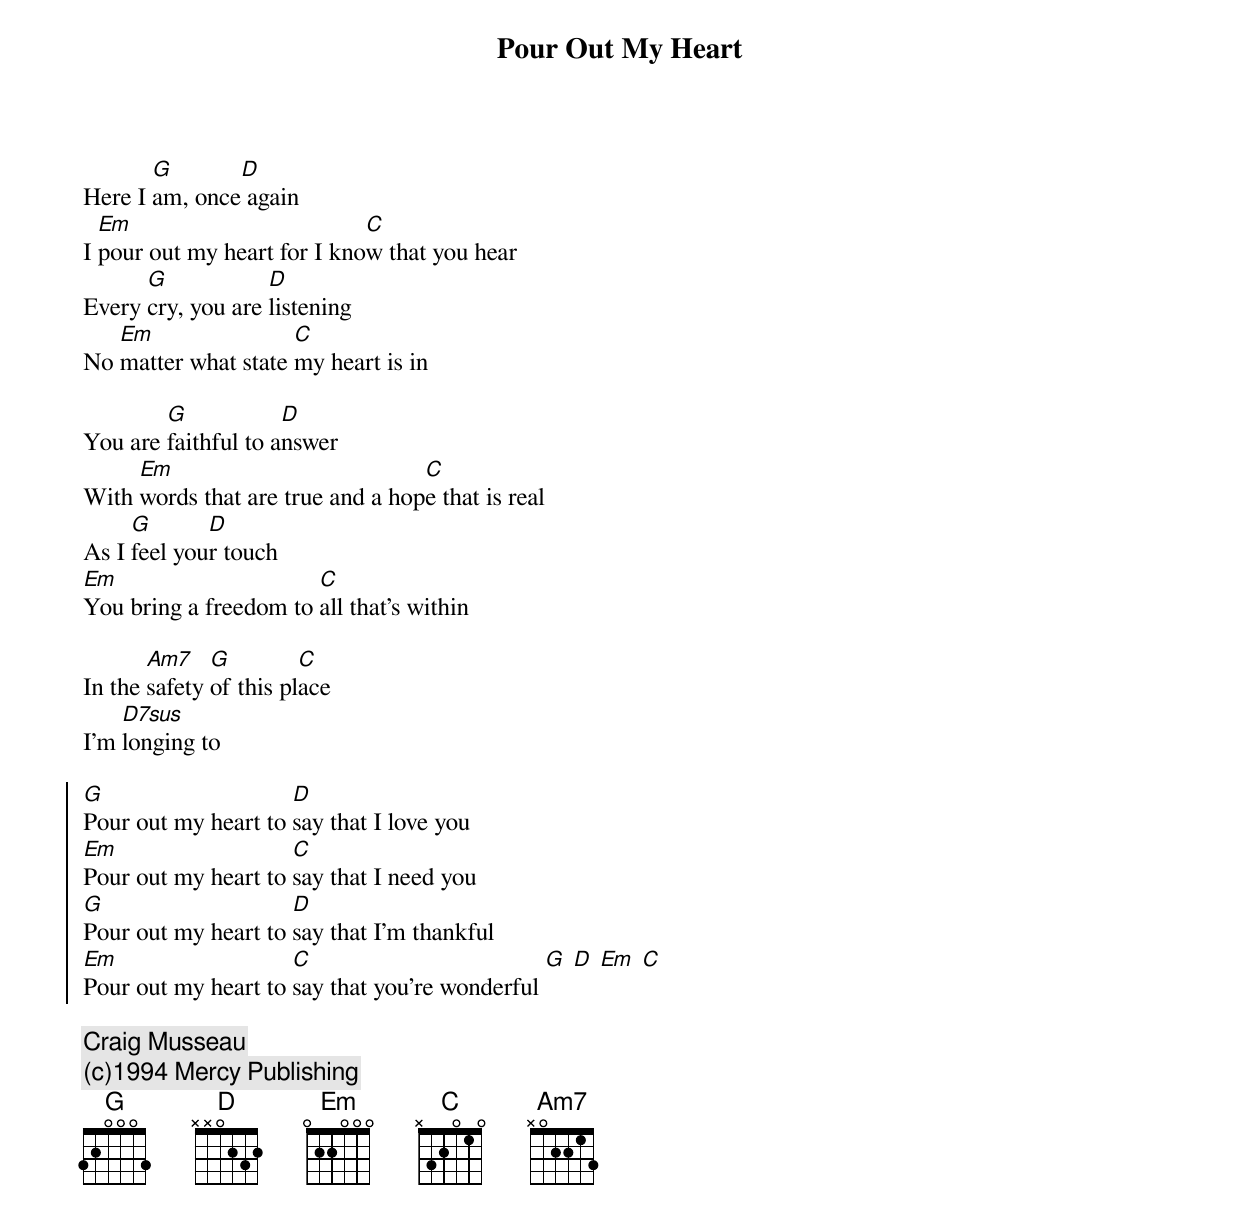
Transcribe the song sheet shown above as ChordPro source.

{t:Pour Out My Heart}
Here I [G]am, once[D] again
I [Em]pour out my heart for I kno[C]w that you hear
Every [G]cry, you are [D]listening
No [Em]matter what state [C]my heart is in

You are [G]faithful to a[D]nswer
With [Em]words that are true and a hop[C]e that is real
As I [G]feel you[D]r touch
[Em]You bring a freedom to [C]all that's within

In the [Am7]safety [G]of this pl[C]ace
I'm [D7sus]longing to

{soc}
[G]Pour out my heart to [D]say that I love you
[Em]Pour out my heart to [C]say that I need you
[G]Pour out my heart to [D]say that I'm thankful
[Em]Pour out my heart to [C]say that you're wonderful [G] [D] [Em] [C]
{eoc}

{c:Craig Musseau}
{c:(c)1994 Mercy Publishing}
